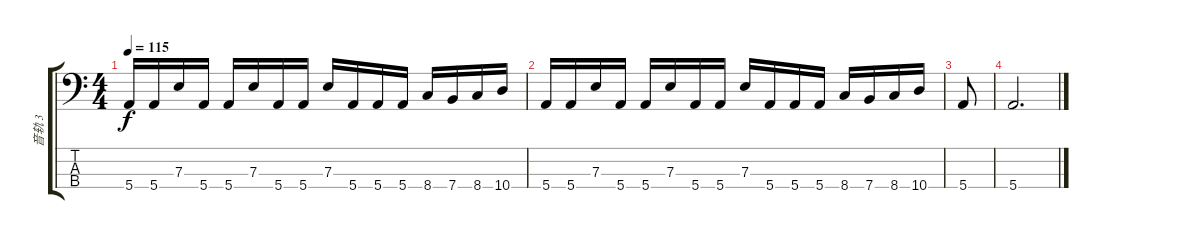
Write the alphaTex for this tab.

\track ("音轨 3" "音轨 3") {instrument electricbassfinger}
\staff {score tabs}
\tuning (G2 D2 A1 E1) {hide}
\ts (4 4)
\tempo 115
\clef f4
\ks c
5.4.16{dy f} 5.4.16 7.3.16 5.4.16 5.4.16 7.3.16 5.4.16 5.4.16 7.3.16 5.4.16 5.4.16 5.4.16 8.4.16 7.4.16 8.4.16 10.4.16 |
5.4.16 5.4.16 7.3.16 5.4.16 5.4.16 7.3.16 5.4.16 5.4.16 7.3.16 5.4.16 5.4.16 5.4.16 8.4.16 7.4.16 8.4.16 10.4.16 |
5.4.8 |
5.4.2{d}
